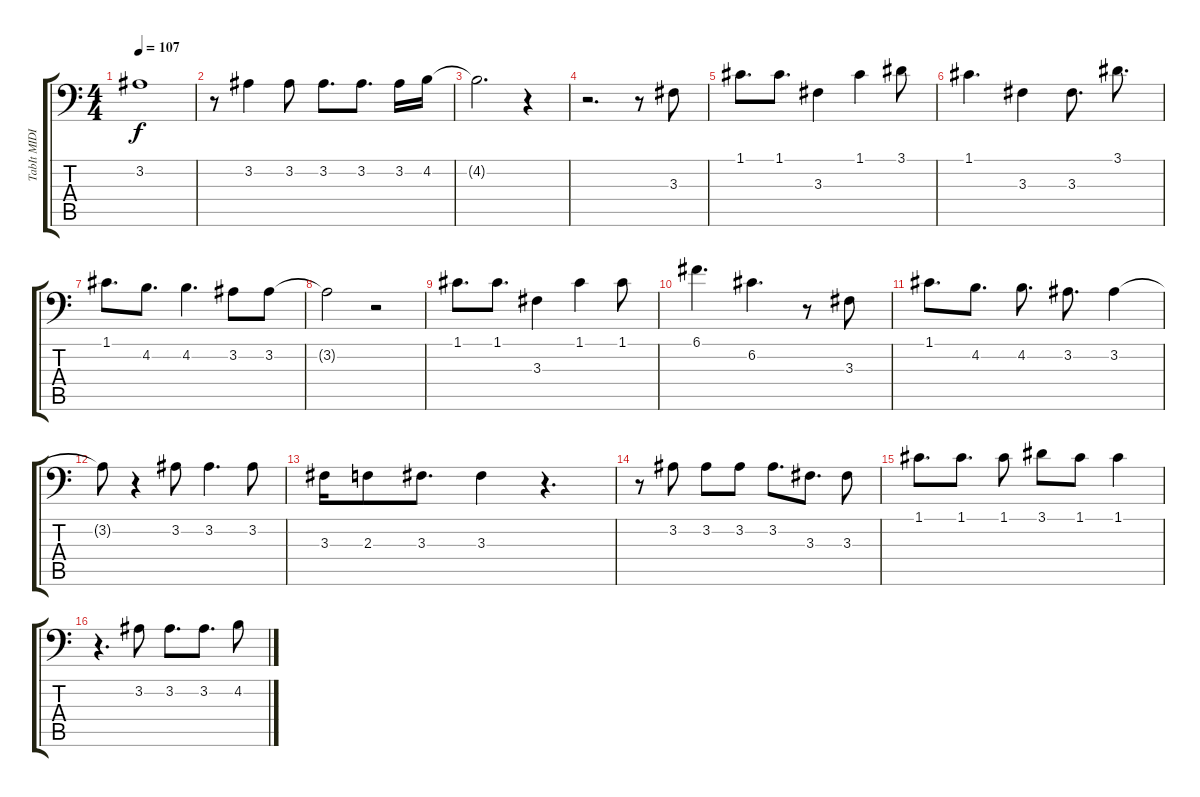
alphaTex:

\track ("TabIt MIDI - Track 8" "TabIt MIDI") {instrument oboe}
\staff {score tabs}
\tuning (C4 G3 Eb3 Bb2 F2 Bb1) {hide}
\ts (4 4)
\tempo 107
\clef f4
\ks c
3.2.1{dy f} |
r.8 3.2.4 3.2.8 3.2.8{d} 3.2.8{d} 3.2.16 4.2.16 |
4.2{t}.2{d} r.4 |
r.2{d} r.8 3.3.8 |
1.1.8{d} 1.1.8{d} 3.3.4 1.1.4 3.1.8 |
1.1.4{d} 3.3.4 3.3.8{d} 3.1.8{d} |
1.1.8{d} 4.2.8{d} 4.2.4{d} 3.2.8 3.2.8 |
3.2{t}.2 r.2 |
1.1.8{d} 1.1.8{d} 3.3.4 1.1.4 1.1.8 |
6.1.4{d} 6.2.4{d} r.8 3.3.8 |
1.1.8{d} 4.2.8{d} 4.2.8{d} 3.2.8{d} 3.2.4 |
3.2{t}.8 r.4 3.2.8 3.2.4{d} 3.2.8 |
3.3.16 2.3.8 3.3.8{d} 3.3.4 r.4{d} |
r.8 3.2.8 3.2.8 3.2.8 3.2.8{d} 3.3.8{d} 3.3.8 |
1.1.8{d} 1.1.8{d} 1.1.8 3.1.8 1.1.8 1.1.4 |
r.4{d} 3.2.8 3.2.8{d} 3.2.8{d} 4.2.8
